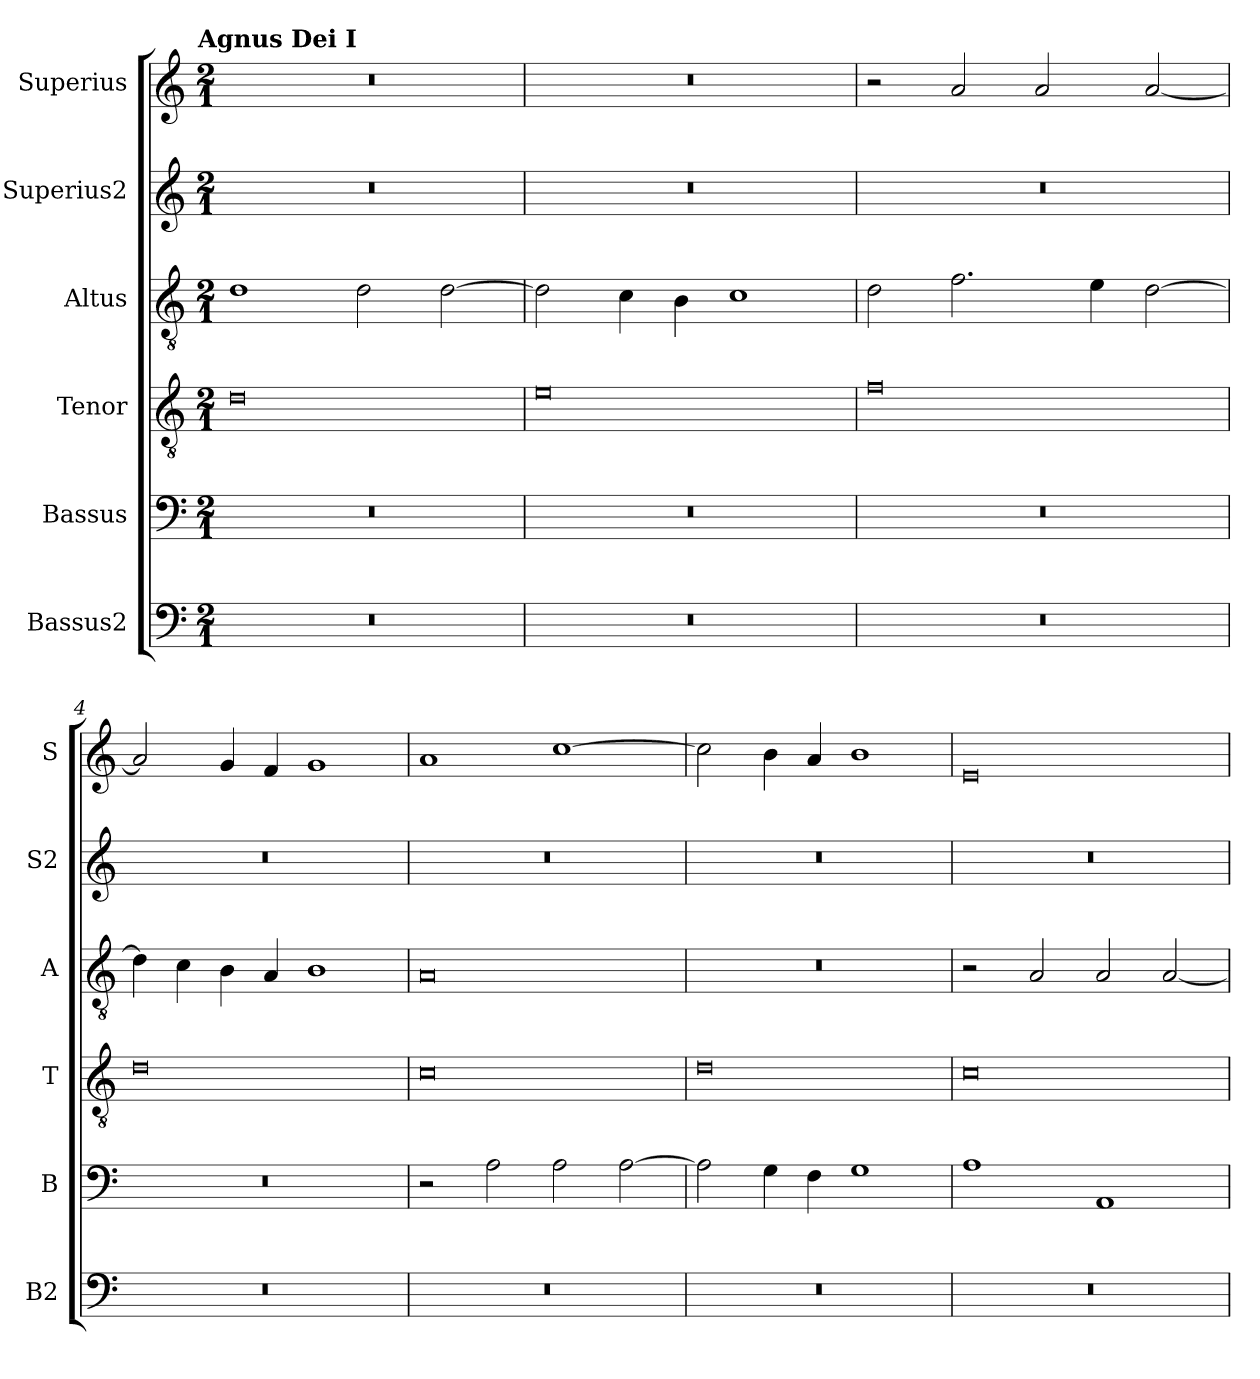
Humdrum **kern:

**kern	**kern	**kern	**kern	**kern	**kern
*part6	*part5	*part4	*part3	*part2	*part1
*staff6	*staff5	*staff4	*staff3	*staff2	*staff1
*I"Bassus2	*I"Bassus	*I"Tenor	*I"Altus	*I"Superius2	*I"Superius
*I'B2	*I'B	*I'T	*I'A	*I'S2	*I'S
*clefF4	*clefF4	*clefGv2	*clefGv2	*clefG2	*clefG2
*k[]	*k[]	*k[]	*k[]	*k[]	*k[]
!!LO:TX:omd:t=Agnus Dei I
*M2/1	*M2/1	*M2/1	*M2/1	*M2/1	*M2/1
=1	=1	=1	=1	=1	=1
0r	0r	0d	1d	0r	0r
.	.	.	2d\	.	.
.	.	.	[2d\	.	.
=2	=2	=2	=2	=2	=2
0r	0r	0e	2d\]	0r	0r
.	.	.	4c\	.	.
.	.	.	4B\	.	.
.	.	.	1c	.	.
=3	=3	=3	=3	=3	=3
0r	0r	0f	2d\	0r	2r
.	.	.	2.f\	.	2a/
.	.	.	.	.	2a/
.	.	.	4e\	.	.
.	.	.	[2d\	.	[2a/
=4	=4	=4	=4	=4	=4
0r	0r	0d	4d\]	0r	2a/]
.	.	.	4c\	.	.
.	.	.	4B\	.	4g/
.	.	.	4A/	.	4f/
.	.	.	1B	.	1g
=5	=5	=5	=5	=5	=5
0r	2r	0c	0A	0r	1a
.	2A\	.	.	.	.
.	2A\	.	.	.	[1cc
.	[2A\	.	.	.	.
=6	=6	=6	=6	=6	=6
0r	2A\]	0d	0r	0r	2cc\]
.	4G\	.	.	.	4b\
.	4F\	.	.	.	4a/
.	1G	.	.	.	1b
=7	=7	=7	=7	=7	=7
0r	1A	0c	2r	0r	0e
.	.	.	2A/	.	.
.	1AA	.	2A/	.	.
.	.	.	[2A/	.	.
=	=	=	=	=	=
*-	*-	*-	*-	*-	*-
